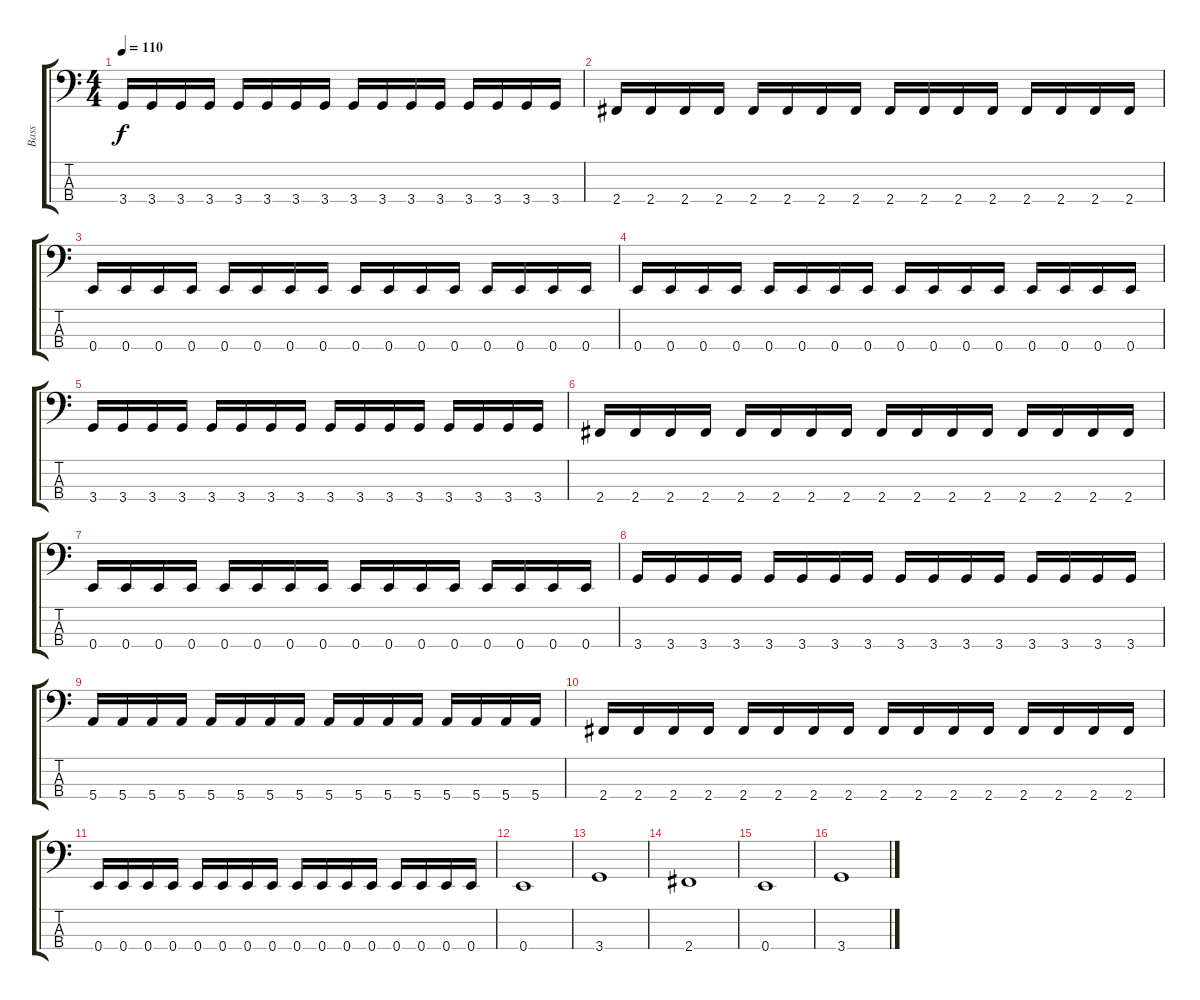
\track ("Bass" "Bass") {instrument electricguitarclean}
\staff {score tabs}
\tuning (G2 D2 A1 E1) {hide}
\ts (4 4)
\tempo 110
\clef f4
\ks c
3.4.16{dy f} 3.4.16 3.4.16 3.4.16 3.4.16 3.4.16 3.4.16 3.4.16 3.4.16 3.4.16 3.4.16 3.4.16 3.4.16 3.4.16 3.4.16 3.4.16 |
2.4.16 2.4.16 2.4.16 2.4.16 2.4.16 2.4.16 2.4.16 2.4.16 2.4.16 2.4.16 2.4.16 2.4.16 2.4.16 2.4.16 2.4.16 2.4.16 |
0.4.16 0.4.16 0.4.16 0.4.16 0.4.16 0.4.16 0.4.16 0.4.16 0.4.16 0.4.16 0.4.16 0.4.16 0.4.16 0.4.16 0.4.16 0.4.16 |
0.4.16 0.4.16 0.4.16 0.4.16 0.4.16 0.4.16 0.4.16 0.4.16 0.4.16 0.4.16 0.4.16 0.4.16 0.4.16 0.4.16 0.4.16 0.4.16 |
3.4.16 3.4.16 3.4.16 3.4.16 3.4.16 3.4.16 3.4.16 3.4.16 3.4.16 3.4.16 3.4.16 3.4.16 3.4.16 3.4.16 3.4.16 3.4.16 |
2.4.16 2.4.16 2.4.16 2.4.16 2.4.16 2.4.16 2.4.16 2.4.16 2.4.16 2.4.16 2.4.16 2.4.16 2.4.16 2.4.16 2.4.16 2.4.16 |
0.4.16 0.4.16 0.4.16 0.4.16 0.4.16 0.4.16 0.4.16 0.4.16 0.4.16 0.4.16 0.4.16 0.4.16 0.4.16 0.4.16 0.4.16 0.4.16 |
3.4.16 3.4.16 3.4.16 3.4.16 3.4.16 3.4.16 3.4.16 3.4.16 3.4.16 3.4.16 3.4.16 3.4.16 3.4.16 3.4.16 3.4.16 3.4.16 |
5.4.16 5.4.16 5.4.16 5.4.16 5.4.16 5.4.16 5.4.16 5.4.16 5.4.16 5.4.16 5.4.16 5.4.16 5.4.16 5.4.16 5.4.16 5.4.16 |
2.4.16 2.4.16 2.4.16 2.4.16 2.4.16 2.4.16 2.4.16 2.4.16 2.4.16 2.4.16 2.4.16 2.4.16 2.4.16 2.4.16 2.4.16 2.4.16 |
0.4.16 0.4.16 0.4.16 0.4.16 0.4.16 0.4.16 0.4.16 0.4.16 0.4.16 0.4.16 0.4.16 0.4.16 0.4.16 0.4.16 0.4.16 0.4.16 |
0.4.1 |
3.4.1 |
2.4.1 |
0.4.1 |
3.4.1
